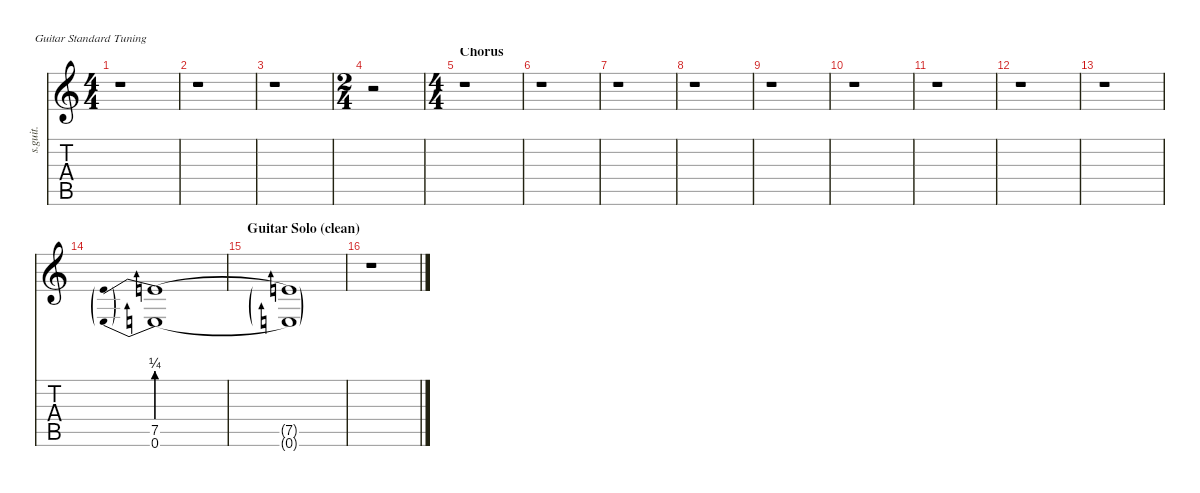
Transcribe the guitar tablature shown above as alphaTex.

\defaultSystemsLayout 4
\hideDynamics
\bracketExtendMode nobrackets
\track ("Bells Sample" "s.guit.") {instrument tubularbells}
\staff {score tabs}
\tuning (E4 B3 G3 D3 A2 E2)
\displaytranspose 12
\ts (4 4)
\tempo (69 hide)
\clef g2
\ks c
r.1{dy fff} |
r.1 |
r.1 |
\ts (2 4)
\beaming (8 2 2 2 2)
r.2 |
\ts (4 4)
\beaming (8 2 2 2 2)
\section ("" "Chorus")
r.1 |
r.1 |
r.1 |
r.1 |
r.1 |
r.1 |
r.1 |
r.1 |
r.1 |
(7.5{be (prebend 0 1 60 1)} 0.6{be (prebend 0 1 60 1)}).1{lyrics (0 "") lyrics (1 "") lyrics (2 "") lyrics (3 "") lyrics (4 "")} |
\section ("" "Guitar Solo (clean)")
(7.5{t} 0.6{t}).1{lyrics (0 "") lyrics (1 "") lyrics (2 "") lyrics (3 "") lyrics (4 "") dy ff} |
r.1
